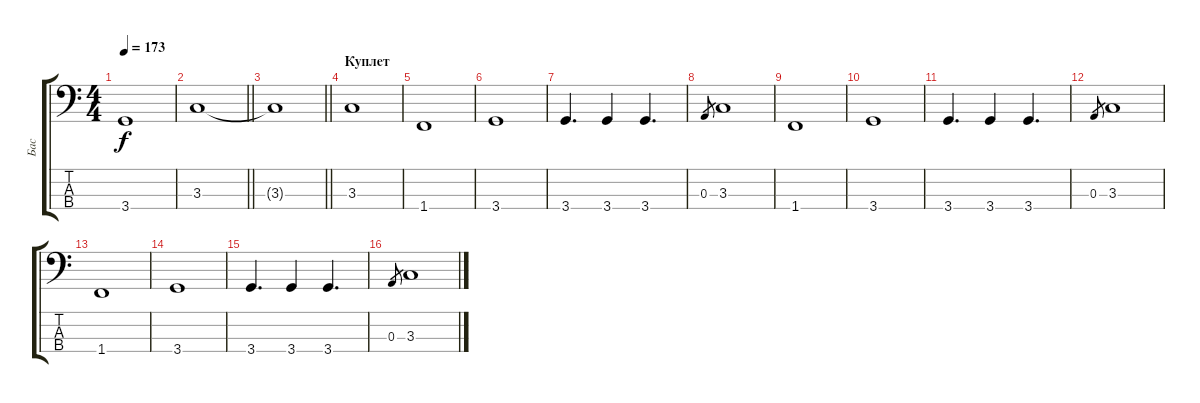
\track ("Бас" "Бас") {instrument electricbassfinger}
\staff {score tabs}
\tuning (G2 D2 A1 E1) {hide}
\ts (4 4)
\tempo 173
\clef f4
\ks c
3.4{t}.1{dy f} |
\barLineRight lightlight
3.3.1 |
\barLineRight lightlight
3.3{t}.1 |
\section ("" "Куплет")
3.3.1 |
1.4.1 |
3.4.1 |
3.4.4{d} 3.4.4 3.4.4{d} |
0.3.8{gr} 3.3.1 |
1.4.1 |
3.4.1 |
3.4.4{d} 3.4.4 3.4.4{d} |
0.3.8{gr} 3.3.1 |
1.4.1 |
3.4.1 |
3.4.4{d} 3.4.4 3.4.4{d} |
0.3.8{gr} 3.3.1
